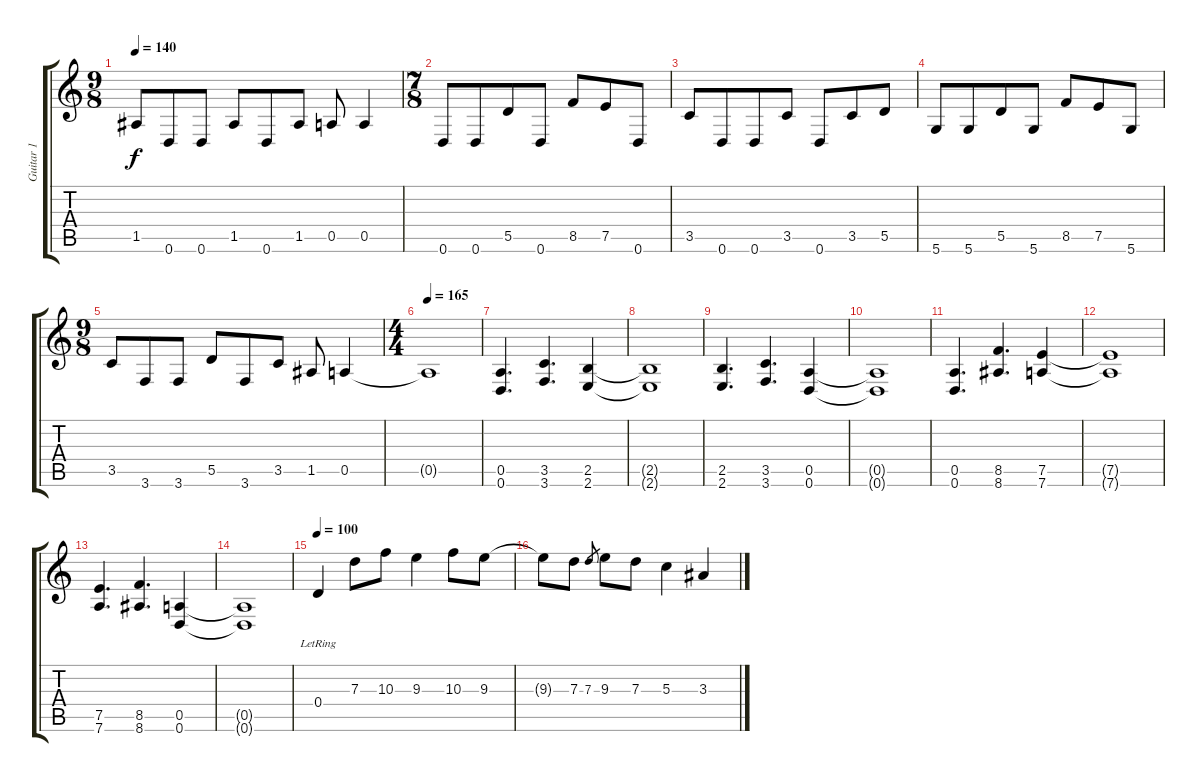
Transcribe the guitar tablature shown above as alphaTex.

\track ("Guitar 1" "Guitar 1") {instrument electricguitarclean}
\staff {score tabs}
\tuning (E4 B3 G3 D3 A2 D2) {hide}
\ts (9 8)
\tempo 140
\clef g2
\ks c
1.5.8{dy f} 0.6.8 0.6.8 1.5.8 0.6.8 1.5.8 0.5.8 0.5.4 |
\ts (7 8)
0.6.8 0.6.8 5.5.8 0.6.8 8.5.8 7.5.8 0.6.8 |
3.5.8 0.6.8 0.6.8 3.5.8 0.6.8 3.5.8 5.5.8 |
5.6.8 5.6.8 5.5.8 5.6.8 8.5.8 7.5.8 5.6.8 |
\ts (9 8)
3.5.8 3.6.8 3.6.8 5.5.8 3.6.8 3.5.8 1.5.8 0.5.4 |
\ts (4 4)
\tempo 165
0.5{t}.1 |
(0.5 0.6).4{d} (3.5 3.6).4{d} (2.5 2.6).4 |
(2.5{t} 2.6{t}).1 |
(2.5 2.6).4{d} (3.5 3.6).4{d} (0.5 0.6).4 |
(0.5{t} 0.6{t}).1 |
(0.5 0.6).4{d} (8.5 8.6).4{d} (7.5 7.6).4 |
(7.5{t} 7.6{t}).1 |
(7.5 7.6).4{d} (8.5 8.6).4{d} (0.5 0.6).4 |
(0.5{t} 0.6{t}).1 |
\tempo 100
0.4{lr}.4{balance 8 instrument electricguitarclean} 7.3.8 10.3.8 9.3.4 10.3.8 9.3.8 |
9.3{t}.8 7.3.8 7.3.8{gr} 9.3.8 7.3.8 5.3.4 3.3.4
